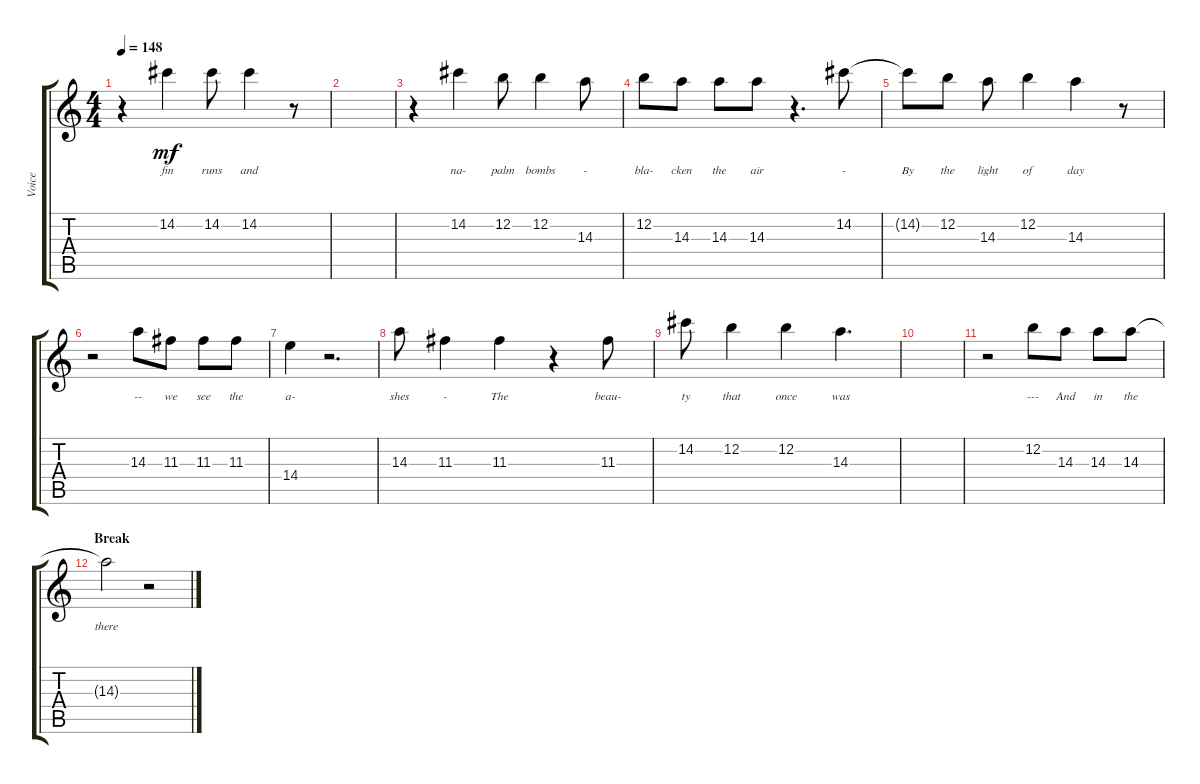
\track ("Voice" "Voice") {instrument electricguitarclean}
\staff {score tabs}
\tuning (E4 B3 G3 D3 A2 E2) {hide}
\ts (4 4)
\tempo 148
\clef g2
\ks c
r.4{dy mf} 14.2.4{lyrics (0 "fin") lyrics (1 "") lyrics (2 "") lyrics (3 "") lyrics (4 "")} 14.2.8{lyrics (0 "runs") lyrics (1 "") lyrics (2 "") lyrics (3 "") lyrics (4 "")} 14.2.4{lyrics (0 "and") lyrics (1 "") lyrics (2 "") lyrics (3 "") lyrics (4 "")} r.8 |
|
r.4 14.2.4{lyrics (0 "na-") lyrics (1 "") lyrics (2 "") lyrics (3 "") lyrics (4 "")} 12.2.8{lyrics (0 "palm") lyrics (1 "") lyrics (2 "") lyrics (3 "") lyrics (4 "")} 12.2.4{lyrics (0 "bombs") lyrics (1 "") lyrics (2 "") lyrics (3 "") lyrics (4 "")} 14.3.8{lyrics (0 "-") lyrics (1 "") lyrics (2 "") lyrics (3 "") lyrics (4 "")} |
12.2.8{lyrics (0 "bla-") lyrics (1 "") lyrics (2 "") lyrics (3 "") lyrics (4 "")} 14.3.8{lyrics (0 "cken") lyrics (1 "") lyrics (2 "") lyrics (3 "") lyrics (4 "")} 14.3.8{lyrics (0 "the") lyrics (1 "") lyrics (2 "") lyrics (3 "") lyrics (4 "")} 14.3.8{lyrics (0 "air") lyrics (1 "") lyrics (2 "") lyrics (3 "") lyrics (4 "")} r.4{d} 14.2.8{lyrics (0 "-") lyrics (1 "") lyrics (2 "") lyrics (3 "") lyrics (4 "")} |
14.2{t}.8{lyrics (0 "By") lyrics (1 "") lyrics (2 "") lyrics (3 "") lyrics (4 "")} 12.2.8{lyrics (0 "the") lyrics (1 "") lyrics (2 "") lyrics (3 "") lyrics (4 "")} 14.3.8{lyrics (0 "light") lyrics (1 "") lyrics (2 "") lyrics (3 "") lyrics (4 "")} 12.2.4{lyrics (0 "of") lyrics (1 "") lyrics (2 "") lyrics (3 "") lyrics (4 "")} 14.3.4{lyrics (0 "day") lyrics (1 "") lyrics (2 "") lyrics (3 "") lyrics (4 "")} r.8 |
r.2 14.3.8{lyrics (0 "--") lyrics (1 "") lyrics (2 "") lyrics (3 "") lyrics (4 "")} 11.3.8{lyrics (0 "we") lyrics (1 "") lyrics (2 "") lyrics (3 "") lyrics (4 "")} 11.3.8{lyrics (0 "see") lyrics (1 "") lyrics (2 "") lyrics (3 "") lyrics (4 "")} 11.3.8{lyrics (0 "the") lyrics (1 "") lyrics (2 "") lyrics (3 "") lyrics (4 "")} |
14.4.4{lyrics (0 "a-") lyrics (1 "") lyrics (2 "") lyrics (3 "") lyrics (4 "")} r.2{d} |
14.3.8{lyrics (0 "shes") lyrics (1 "") lyrics (2 "") lyrics (3 "") lyrics (4 "")} 11.3.4{lyrics (0 "-") lyrics (1 "") lyrics (2 "") lyrics (3 "") lyrics (4 "")} 11.3.4{lyrics (0 "The") lyrics (1 "") lyrics (2 "") lyrics (3 "") lyrics (4 "")} r.4 11.3.8{lyrics (0 "beau-") lyrics (1 "") lyrics (2 "") lyrics (3 "") lyrics (4 "")} |
14.2.8{lyrics (0 "ty") lyrics (1 "") lyrics (2 "") lyrics (3 "") lyrics (4 "")} 12.2.4{lyrics (0 "that") lyrics (1 "") lyrics (2 "") lyrics (3 "") lyrics (4 "")} 12.2.4{lyrics (0 "once") lyrics (1 "") lyrics (2 "") lyrics (3 "") lyrics (4 "")} 14.3.4{d lyrics (0 "was") lyrics (1 "") lyrics (2 "") lyrics (3 "") lyrics (4 "")} |
|
r.2 12.2.8{lyrics (0 "---") lyrics (1 "") lyrics (2 "") lyrics (3 "") lyrics (4 "")} 14.3.8{lyrics (0 "And") lyrics (1 "") lyrics (2 "") lyrics (3 "") lyrics (4 "")} 14.3.8{lyrics (0 "in") lyrics (1 "") lyrics (2 "") lyrics (3 "") lyrics (4 "")} 14.3.8{lyrics (0 "the") lyrics (1 "") lyrics (2 "") lyrics (3 "") lyrics (4 "")} |
\section ("" "Break")
14.3{t}.2{lyrics (0 "there") lyrics (1 "") lyrics (2 "") lyrics (3 "") lyrics (4 "")} r.2
